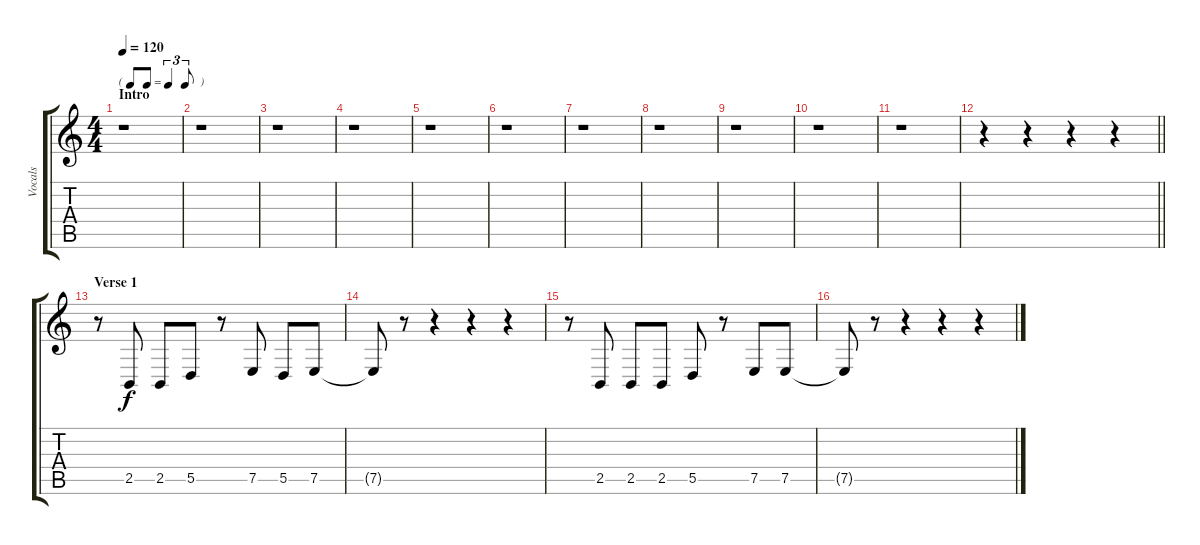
\track ("Vocals" "Vocals") {instrument baritonesax}
\staff {score tabs}
\tuning (E4 B3 G3 D3 A2 E2) {hide}
\ts (4 4)
\tf triplet8th
\section ("" "Intro")
\tempo 120
\clef g2
\ks c
r.1{dy f instrument baritonesax} |
r.1 |
r.1 |
r.1 |
r.1 |
r.1 |
r.1 |
r.1 |
r.1 |
r.1 |
r.1 |
\barLineRight lightlight
r.4 r.4 r.4 r.4 |
\section ("" "Verse 1")
r.8 2.5.8 2.5.8 5.5.8 r.8 7.5.8 5.5.8 7.5.8 |
7.5{t}.8 r.8 r.4 r.4 r.4 |
r.8 2.5.8 2.5.8 2.5.8 5.5.8 r.8 7.5.8 7.5.8 |
7.5{t}.8 r.8 r.4 r.4 r.4
